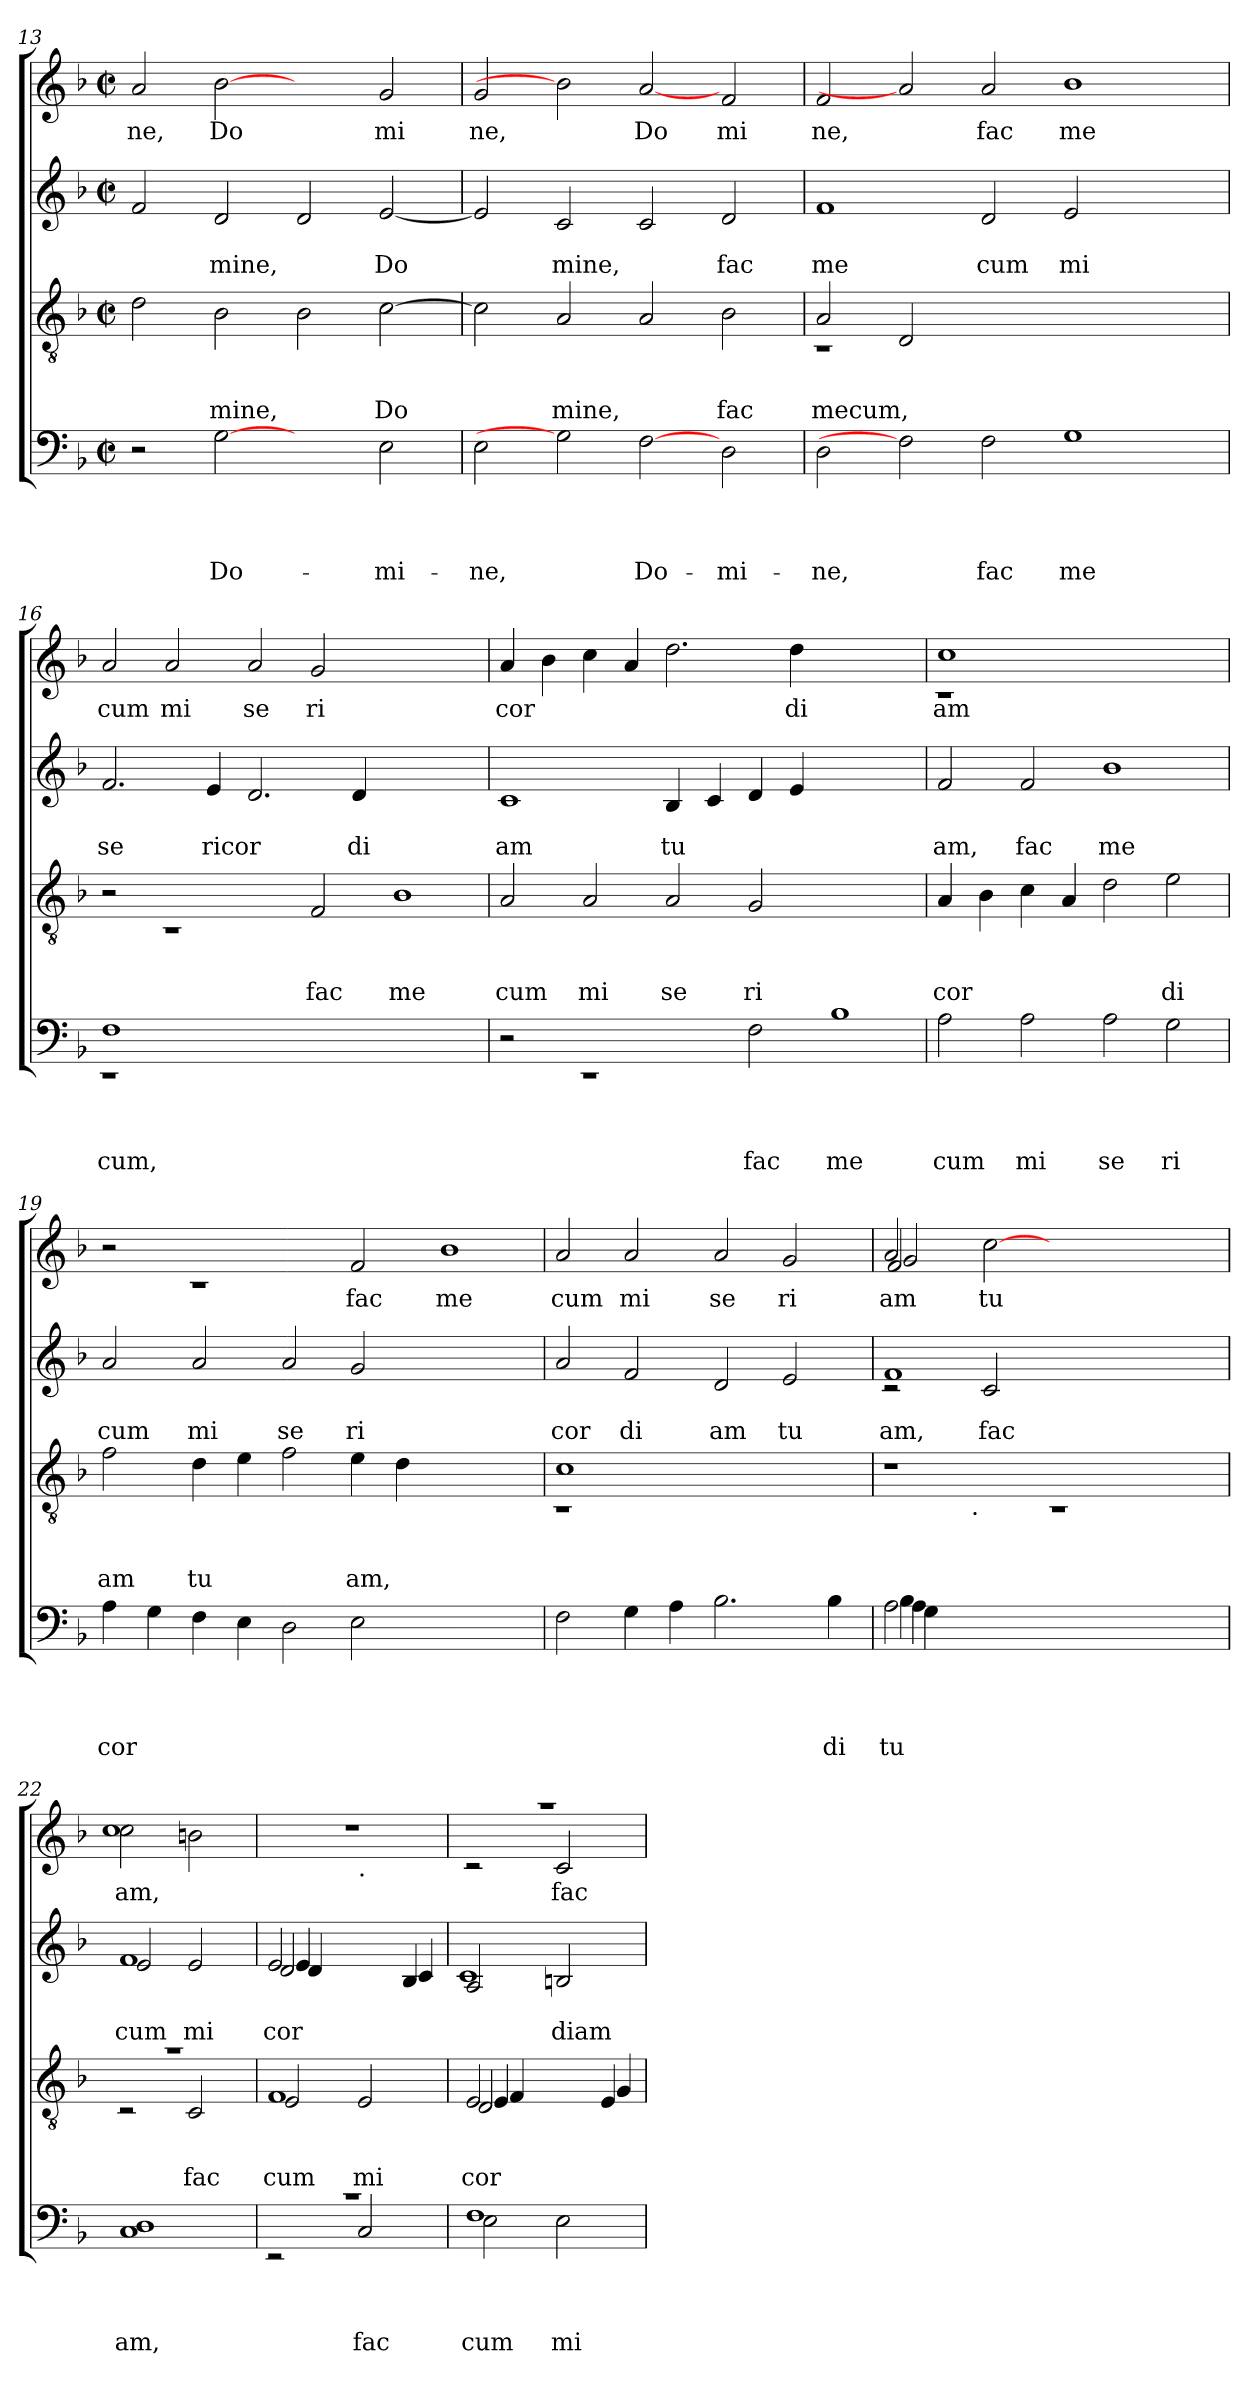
**kern	**text	**text	**text	**text	**kern	**text	**text	**text	**kern	**text	**text	**kern	**text
*part4	*part4	*part4	*part4	*part4	*part3	*part3	*part3	*part3	*part2	*part2	*part2	*part1	*part1
*staff4	*staff4	*staff4	*staff4	*staff4	*staff3	*staff3	*staff3	*staff3	*staff2	*staff2	*staff2	*staff1	*staff1
*clefF4	*	*	*	*	*clefGv2	*	*	*	*clefG2	*	*	*clefG2	*
*k[b-]	*	*	*	*	*k[b-]	*	*	*	*k[b-]	*	*	*k[b-]	*
*F:	*	*	*	*	*F:	*	*	*	*F:	*	*	*F:	*
*M2/2	*	*	*	*	*M2/2	*	*	*	*M2/2	*	*	*M2/2	*
*met(c|)	*	*	*	*	*met(c|)	*	*	*	*met(c|)	*	*	*met(c|)	*
=13	=13	=13	=13	=13	=13	=13	=13	=13	=13	=13	=13	=13	=13
!	!	!	!	!	!	!	!	!	!	!	!	!	!LO:LY:b
2r	.	.	.	.	2d\	.	.	.	2f/	.	.	2a/	ne,
!	!	!	!	!LO:LY:b	!	!	!	!LO:LY:b	!	!	!LO:LY:b	!	!LO:LY:b
[2G	.	.	.	Do-	2B-\	.	.	mine,	2d/	.	mine,	[2b-	Do
2ryy	.	.	.	.	2B-\	.	.	.	2d/	.	.	2ryy	.
!	!	!	!	!LO:LY:b	!	!	!	!LO:LY:b	!	!	!LO:LY:b	!	!LO:LY:b
2E\	.	.	.	-mi-	[>2c\	.	.	Do	[<2e/	.	Do	2g/	mi
=14	=14	=14	=14	=14	=14	=14	=14	=14	=14	=14	=14	=14	=14
!	!	!	!	!LO:LY:b	!	!	!	!	!	!	!	!	!LO:LY:b
2E\	.	.	.	-ne,	2c\]	.	.	.	2e/]	.	.	2g/	ne,
!	!	!	!	!	!	!	!	!LO:LY:b	!	!	!LO:LY:b	!	!
2G]	.	.	.	.	2A/	.	.	mine,	2c/	.	mine,	2b-]	.
!	!	!	!	!LO:LY:b	!	!	!	!	!	!	!	!	!LO:LY:b
[2F	.	.	.	Do-	2A/	.	.	.	2c/	.	.	[2a	Do
!	!	!	!	!LO:LY:b	!	!	!	!LO:LY:b	!	!	!LO:LY:b	!	!LO:LY:b
2D\	.	.	.	-mi-	2B-\	.	.	fac	2d/	.	fac	2f/	mi
!!LO:LB:g=z
=15	=15	=15	=15	=15	=15	=15	=15	=15	=15	=15	=15	=15	=15
!	!	!	!	!LO:LY:b	!	!	!	!LO:LY:b	!	!	!LO:LY:b	!	!LO:LY:b
*	*	*	*	*	*^	*	*	*	*	*	*	*	*
2D\	.	.	.	-ne,	2A/	1rC	.	.	mecum,	1f	.	me	2f/	ne,
2F]	.	.	.	.	2D/	.	.	.	.	.	.	.	2a]	.
!	!	!	!	!LO:LY:b	!	!	!	!	!	!	!	!LO:LY:b	!	!LO:LY:b
2F\	.	.	.	fac	1.ryy	1.ryy	.	.	.	2d/	.	cum	2a/	fac
!	!	!	!	!LO:LY:b	!	!	!	!	!	!	!	!LO:LY:b	!	!LO:LY:b
1G	.	.	.	me	.	.	.	.	.	2e/	.	mi	1b-	me
.	.	.	.	.	.	.	.	.	.	2ryy	.	.	.	.
*	*	*	*	*	*v	*v	*	*	*	*	*	*	*	*
=16	=16	=16	=16	=16	=16	=16	=16	=16	=16	=16	=16	=16	=16
!	!	!	!	!LO:LY:b	!	!	!	!	!	!	!LO:LY:b	!	!LO:LY:b
*^	*	*	*	*	*	*	*	*	*	*	*	*	*
1F	1rEE	.	.	.	cum,	2r	.	.	.	2.f/	.	se	2a/	cum
!	!	!	!	!	!	!	!	!	!	!	!	!	!	!LO:LY:b
.	.	.	.	.	.	1rC	.	.	.	.	.	.	2a/	mi
!	!	!	!	!	!	!	!	!	!	!	!	!LO:LY:b	!	!
.	.	.	.	.	.	.	.	.	.	4e/	.	ricor	.	.
!	!	!	!	!	!	!	!	!	!	!	!	!	!	!LO:LY:b
0ryy	0ryy	.	.	.	.	.	.	.	.	2.d/	.	.	2a/	se
!	!	!	!	!	!	!	!	!	!LO:LY:b	!	!	!	!	!LO:LY:b
.	.	.	.	.	.	2F/	.	.	fac	.	.	.	2g/	ri
!	!	!	!	!	!	!	!	!	!	!	!	!LO:LY:b	!	!
.	.	.	.	.	.	.	.	.	.	4d/	.	di	.	.
!	!	!	!	!	!	!	!	!	!LO:LY:b	!	!	!	!	!
.	.	.	.	.	.	1B-	.	.	me	1ryy	.	.	1ryy	.
*v	*v	*	*	*	*	*	*	*	*	*	*	*	*	*
=17	=17	=17	=17	=17	=17	=17	=17	=17	=17	=17	=17	=17	=17
!	!	!	!	!	!	!	!	!LO:LY:b	!	!	!LO:LY:b	!	!LO:LY:b
2r	.	.	.	.	2A/	.	.	cum	1c	.	am	4a/	cor
.	.	.	.	.	.	.	.	.	.	.	.	4b-\	.
!	!	!	!	!	!	!	!	!LO:LY:b	!	!	!	!	!
1rEE	.	.	.	.	2A/	.	.	mi	.	.	.	4cc\	.
.	.	.	.	.	.	.	.	.	.	.	.	4a/	.
!	!	!	!	!	!	!	!	!LO:LY:b	!	!	!LO:LY:b	!	!
.	.	.	.	.	2A/	.	.	se	4B-/	.	tu	2.dd\	.
.	.	.	.	.	.	.	.	.	4c/	.	.	.	.
!	!	!	!	!LO:LY:b	!	!	!	!LO:LY:b	!	!	!	!	!
2F\	.	.	.	fac	2G/	.	.	ri	4d/	.	.	.	.
!	!	!	!	!	!	!	!	!	!	!	!	!	!LO:LY:b
.	.	.	.	.	.	.	.	.	4e/	.	.	4dd\	di
!	!	!	!	!LO:LY:b	!	!	!	!	!	!	!	!	!
1B-	.	.	.	me	1ryy	.	.	.	1ryy	.	.	1ryy	.
=18	=18	=18	=18	=18	=18	=18	=18	=18	=18	=18	=18	=18	=18
!	!	!	!	!LO:LY:b	!	!	!	!LO:LY:b	!	!	!LO:LY:b	!	!LO:LY:b
*	*	*	*	*	*	*	*	*	*	*	*	*^	*
2A\	.	.	.	cum	4A/	.	.	cor	2f/	.	am,	1cc	1rc	am
.	.	.	.	.	4B-\	.	.	.	.	.	.	.	.	.
!	!	!	!	!LO:LY:b	!	!	!	!	!	!	!LO:LY:b	!	!	!
2A\	.	.	.	mi	4c\	.	.	.	2f/	.	fac	.	.	.
.	.	.	.	.	4A/	.	.	.	.	.	.	.	.	.
!	!	!	!	!LO:LY:b	!	!	!	!	!	!	!LO:LY:b	!	!	!
2A\	.	.	.	se	2d\	.	.	.	1b-	.	me	1ryy	1ryy	.
!	!	!	!	!LO:LY:b	!	!	!	!LO:LY:b	!	!	!	!	!	!
2G\	.	.	.	ri	2e\	.	.	di	.	.	.	.	.	.
*	*	*	*	*	*	*	*	*	*	*	*	*v	*v	*
=19	=19	=19	=19	=19	=19	=19	=19	=19	=19	=19	=19	=19	=19
!	!	!	!	!LO:LY:b	!	!	!	!LO:LY:b	!	!	!LO:LY:b	!	!
4A\	.	.	.	cor	2f\	.	.	am	2a/	.	cum	2r	.
4G\	.	.	.	.	.	.	.	.	.	.	.	.	.
!	!	!	!	!	!	!	!	!LO:LY:b	!	!	!LO:LY:b	!	!
4F\	.	.	.	.	4d\	.	.	tu	2a/	.	mi	1rc	.
4E\	.	.	.	.	4e\	.	.	.	.	.	.	.	.
!	!	!	!	!	!	!	!	!	!	!	!LO:LY:b	!	!
2D\	.	.	.	.	2f\	.	.	.	2a/	.	se	.	.
!	!	!	!	!	!	!	!	!LO:LY:b	!	!	!LO:LY:b	!	!LO:LY:b
2E\	.	.	.	.	4e\	.	.	am,	2g/	.	ri	2f/	fac
.	.	.	.	.	4d\	.	.	.	.	.	.	.	.
!	!	!	!	!	!	!	!	!	!	!	!	!	!LO:LY:b
1ryy	.	.	.	.	1ryy	.	.	.	1ryy	.	.	1b-	me
=20	=20	=20	=20	=20	=20	=20	=20	=20	=20	=20	=20	=20	=20
*	*	*	*	*	*^	*	*	*	*	*	*	*	*
!	!	!	!	!	!	!	!	!	!	!	!	!LO:LY:b	!	!LO:LY:b
2F\	.	.	.	.	1c	1rC	.	.	.	2a/	.	cor	2a/	cum
!	!	!	!	!	!	!	!	!	!	!	!	!LO:LY:b	!	!LO:LY:b
4G\	.	.	.	.	.	.	.	.	.	2f/	.	di	2a/	mi
4A\	.	.	.	.	.	.	.	.	.	.	.	.	.	.
!	!	!	!	!	!	!	!	!	!	!	!	!LO:LY:b	!	!LO:LY:b
2.B-\	.	.	.	.	1ryy	1ryy	.	.	.	2d/	.	am	2a/	se
!	!	!	!	!	!	!	!	!	!	!	!	!LO:LY:b	!	!LO:LY:b
.	.	.	.	.	.	.	.	.	.	2e/	.	tu	2g/	ri
!	!	!	!	!LO:LY:b	!	!	!	!	!	!	!	!	!	!
4B-\	.	.	.	di	.	.	.	.	.	.	.	.	.	.
!!LO:PB:g=z
=21	=21	=21	=21	=21	=21	=21	=21	=21	=21	=21	=21	=21	=21	=21
!	!	!	!	!LO:LY:b	!	!	!	!	!	!	!	!	!	!
*^	*	*	*	*	*	*	*	*	*	*	*	*	*	*
!	!	!	!	!	!LO:LY:b	!	!	!	!	!	!	!	!LO:LY:b	!	!LO:LY:b
*^	*	*	*	*	*	*	*	*	*	*	*^	*	*	*^	*
*	*	*^	*	*	*	*	*	*	*	*	*	*	*	*	*	*	*^	*
!	!	!	!	!	!	!	!	!	!	!	!	!	!	!	!	!	!	!	!	!LO:LY:b
2A\	4B-\	4A\	4G\	.	.	.	tu	1r	4...ryy	.	.	.	1f	2rc	.	am,	2a/	2f/	2g/	am
.	1.ryy	1.ryy	1.ryy	.	.	.	.	.	.	.	.	.	.	.	.	.	.	.	.	.
!	!	!	!	!	!	!	!	!	!LO:TX:b:t=.	!	!	!	!	!	!	!	!	!	!	!
.	.	.	.	.	.	.	.	.	1ryy	.	.	.	.	.	.	.	.	.	.	.
!	!	!	!	!	!	!	!	!	!	!	!	!	!	!	!	!LO:LY:b	!	!	!	!LO:LY:b
1.ryy	.	.	.	.	.	.	.	.	.	.	.	.	.	2c/	.	fac	1ryy	1ryy	[>2cc\	tu-
.	.	.	.	.	.	.	.	1rC	.	.	.	.	1ryy	1ryy	.	.	.	.	1ryy	.
.	.	.	.	.	.	.	.	.	2ryy	.	.	.	.	.	.	.	.	.	.	.
.	.	.	.	.	.	.	.	.	.	.	.	.	.	.	.	.	2ryy	2ryy	.	.
.	4ryy	4ryy	4ryy	.	.	.	.	.	.	.	.	.	.	.	.	.	.	.	.	.
.	.	.	.	.	.	.	.	.	32ryy	.	.	.	.	.	.	.	.	.	.	.
=22	=22	=22	=22	=22	=22	=22	=22	=22	=22	=22	=22	=22	=22	=22	=22	=22	=22	=22	=22	=22
!	!	!	!	!	!	!	!LO:LY:b	!	!	!	!	!	!	!	!	!LO:LY:b	!	!	!	!
!	!	!	!	!	!	!	!	!	!	!	!	!	!	!	!	!LO:LY:b	!	!	!	!LO:LY:b
*v	*v	*v	*v	*	*	*	*	*	*	*	*	*	*	*	*	*	*	*v	*v	*
1C 1D	.	.	.	am,	1ra	2rC	.	.	.	1f	2e/	.	cum	2cc\	1cc	-am,
!	!	!	!	!	!	!	!	!	!LO:LY:b	!	!	!	!LO:LY:b	!	!	!
.	.	.	.	.	.	2C/	.	.	fac	.	2e/	.	mi	2bn\	.	.
=23	=23	=23	=23	=23	=23	=23	=23	=23	=23	=23	=23	=23	=23	=23	=23	=23
*^	*	*	*	*	*	*	*	*	*	*	*	*	*	*	*	*
!	!	!	!	!	!	!	!	!	!	!LO:LY:b	!	!	!	!	!	!	!
!	!	!	!	!	!	!	!	!	!	!LO:LY:b	!	!	!	!LO:LY:b	!	!	!
!	!	!	!	!	!	!	!	!	!	!	!	!	!	!LO:LY:b	!	!	!
*	*	*	*	*	*	*	*	*	*	*	*	*^	*	*	*	*	*
!	!	!	!	!	!	!	!	!	!	!	!	!	!	!	!LO:LY:b	!	!	!
*	*	*	*	*	*	*	*	*	*	*	*	*	*^	*	*	*	*	*
1rc	2rEE	.	.	.	.	1F	2E/	.	.	cum	2e/	2d/	4e/	4d/	.	cor	1r	2ryy	.
.	.	.	.	.	.	.	.	.	.	.	.	.	2.ryy	2ryy	.	.	.	.	.
!	!	!	!	!	!	!	!	!	!	!	!	!	!	!	!	!	!	!LO:TX:b:t=.	!
!	!	!	!	!	!LO:LY:b	!	!	!	!	!LO:LY:b	!	!	!	!	!	!	!	!	!
.	2C/	.	.	.	fac	.	2E/	.	.	mi	4ryy	2ryy	.	.	.	.	.	2ryy	.
.	.	.	.	.	.	.	.	.	.	.	4B-/	.	.	4c/	.	.	.	.	.
*	*	*	*	*	*	*v	*v	*	*	*	*	*	*	*	*	*	*	*	*
=24	=24	=24	=24	=24	=24	=24	=24	=24	=24	=24	=24	=24	=24	=24	=24	=24	=24	=24
!	!	!	!	!	!LO:LY:b	!	!	!	!	!	!	!	!	!	!	!	!	!
!	!	!	!	!	!LO:LY:b	!	!	!	!LO:LY:b	!	!	!	!	!	!	!	!	!
*	*	*	*	*	*	*^	*	*	*	*	*	*	*	*	*	*	*	*
!	!	!	!	!	!	!	!	!	!	!LO:LY:b	!	!	!	!	!	!	!	!	!
*	*	*	*	*	*	*	*^	*	*	*	*	*	*	*	*	*	*	*	*
!	!	!	!	!	!	!	!	!	!	!	!LO:LY:b	!	!	!	!	!	!	!	!	!
*	*	*	*	*	*	*	*	*^	*	*	*	*	*v	*v	*v	*	*	*	*	*
1F	2E\	.	.	.	cum	2E/	2D/	4E/	4F/	.	.	cor	2A/	1c	.	.	1raa	2rc	.
.	.	.	.	.	.	.	.	2.ryy	2ryy	.	.	.	.	.	.	.	.	.	.
!	!	!	!	!	!LO:LY:b	!	!	!	!	!	!	!	!	!	!	!LO:LY:b	!	!	!LO:LY:b
.	2E\	.	.	.	mi	4ryy	2ryy	.	.	.	.	.	2Bn/	.	.	diam	.	2c/	fac
.	.	.	.	.	.	4E/	.	.	4G/	.	.	.	.	.	.	.	.	.	.
*v	*v	*	*	*	*	*	*	*	*	*	*	*	*v	*v	*	*	*v	*v	*
*	*	*	*	*	*v	*v	*v	*v	*	*	*	*	*	*	*	*
=	=	=	=	=	=	=	=	=	=	=	=	=	=
*-	*-	*-	*-	*-	*-	*-	*-	*-	*-	*-	*-	*-	*-
